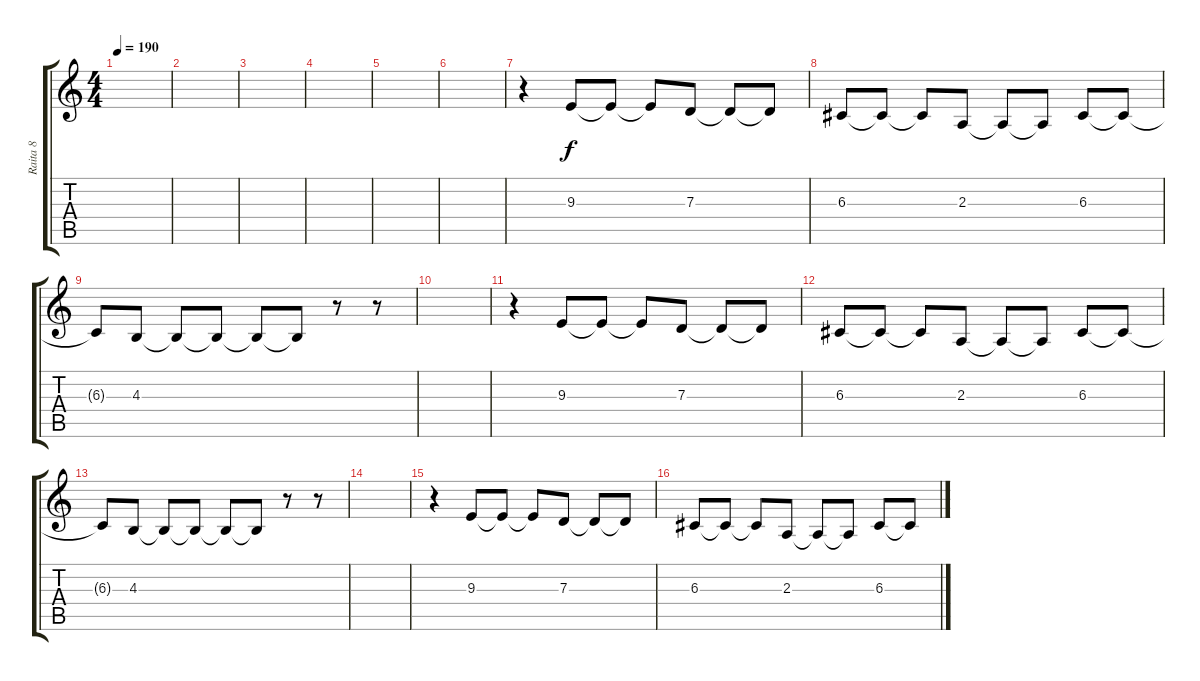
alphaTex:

\track ("Raita 8" "Raita 8") {instrument tenorsax}
\staff {score tabs}
\tuning (E4 B3 G3 D3 A2 E2) {hide}
\ts (4 4)
\tempo 190
\clef g2
\ks c
|
|
|
|
|
|
r.4 9.3.8 9.3{t}.8 9.3{t}.8 7.3.8 7.3{t}.8 7.3{t}.8 |
6.3.8 6.3{t}.8 6.3{t}.8 2.3.8 2.3{t}.8 2.3{t}.8 6.3.8 6.3{t}.8 |
6.3{t}.8 4.3.8 4.3{t}.8 4.3{t}.8 4.3{t}.8 4.3{t}.8 r.8 r.8 |
|
r.4 9.3.8 9.3{t}.8 9.3{t}.8 7.3.8 7.3{t}.8 7.3{t}.8 |
6.3.8 6.3{t}.8 6.3{t}.8 2.3.8 2.3{t}.8 2.3{t}.8 6.3.8 6.3{t}.8 |
6.3{t}.8 4.3.8 4.3{t}.8 4.3{t}.8 4.3{t}.8 4.3{t}.8 r.8 r.8 |
|
r.4 9.3.8 9.3{t}.8 9.3{t}.8 7.3.8 7.3{t}.8 7.3{t}.8 |
6.3.8 6.3{t}.8 6.3{t}.8 2.3.8 2.3{t}.8 2.3{t}.8 6.3.8 6.3{t}.8
